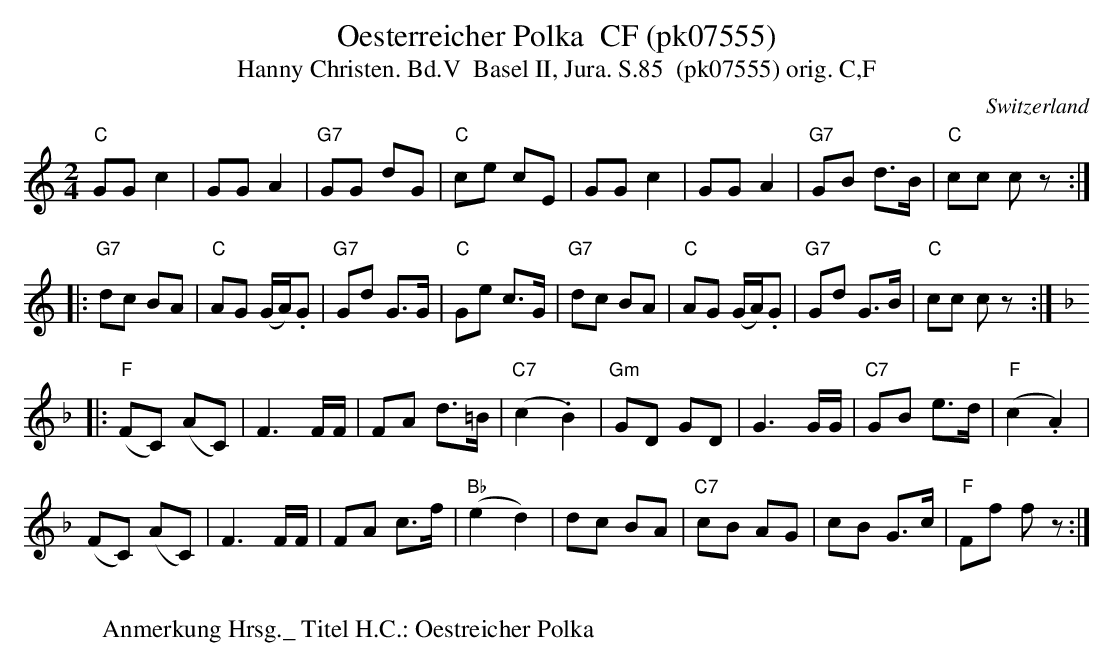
X:1
T:Oesterreicher Polka  CF (pk07555)
T:Hanny Christen. Bd.V  Basel II, Jura. S.85  (pk07555) orig. C,F
M:2/4
L:1/8
O:Switzerland
K:C major
"C"GGc2 |  GGA2 | "G7"GG dG  | "C"ce cE | GGc2 | GGA2 | "G7"GB d>B | "C"cc cz ::
"G7"dc BA | "C"AG (G/A/).G | "G7"Gd G>G | "C"Ge c>G | "G7"dc BA | "C"AG (G/A/).G | "G7"Gd G>B | "C"cc cz :: [K:F]
("F"FC) (AC) | F3F/F/ | FA d>=B | ("C7"c2.B2) | "Gm"GD GD | G3G/G/ | "C7"GB e>d | ("F"c2.A2) |
(FC) (AC) | F3F/F/ | FA c>f | ("Bb"e2d2) | dc BA | "C7"cB AG |  cB G>c |  "F"Ff  fz  :|
W:
W:Anmerkung Hrsg._ Titel H.C.: Oestreicher Polka
